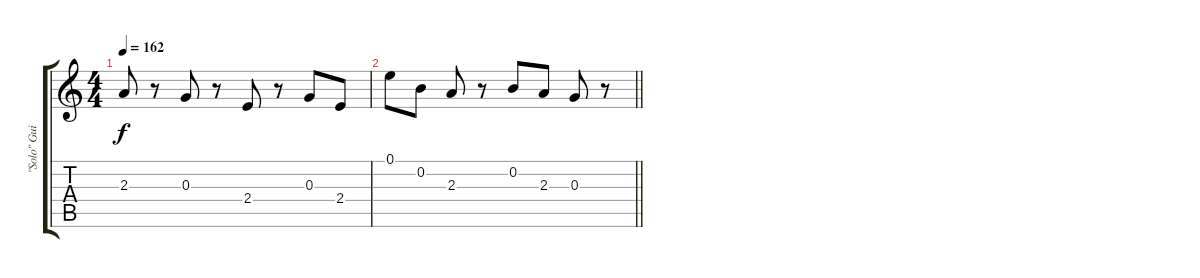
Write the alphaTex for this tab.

\track ("\"Solo\" Guitar - Chesnakov" "\"Solo\" Gui") {instrument electricguitarclean}
\staff {score tabs}
\tuning (E4 B3 G3 D3 A2 E2) {hide}
\ts (4 4)
\tempo 162
\clef g2
\ks c
2.3.8{dy f} r.8 0.3.8 r.8 2.4.8 r.8 0.3.8 2.4.8 |
\barLineRight lightlight
0.1.8 0.2.8 2.3.8 r.8 0.2.8 2.3.8 0.3.8 r.8
